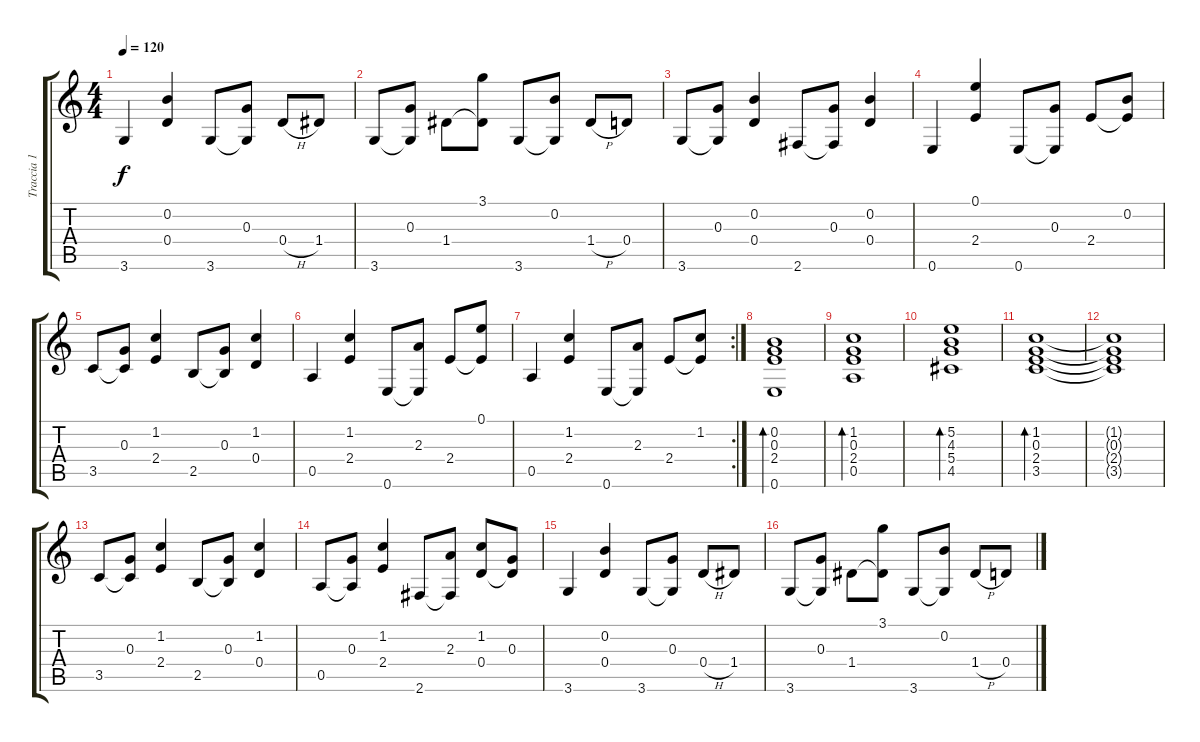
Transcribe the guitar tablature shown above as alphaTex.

\track ("Traccia 1" "Traccia 1") {instrument acousticguitarnylon}
\staff {score tabs}
\tuning (E4 B3 G3 D3 A2 E2) {hide}
\ts (4 4)
\tempo 120
\clef g2
\ks c
3.6.4{dy f} (0.2 0.4).4 3.6.8 (0.3 3.6{t}).8 0.4{h}.8 1.4.8 |
3.6.8 (0.3 3.6{t}).8 1.4.8 (3.1 1.4{t}).8 3.6.8 (0.2 3.6{t}).8 1.4{h}.8 0.4.8 |
3.6.8 (0.3 3.6{t}).8 (0.2 0.4).4 2.6.8 (0.3 2.6{t}).8 (0.2 0.4).4 |
0.6.4 (0.1 2.4).4 0.6.8 (0.3 0.6{t}).8 2.4.8 (0.2 2.4{t}).8 |
3.5.8 (0.3 3.5{t}).8 (1.2 2.4).4 2.5.8 (0.3 2.5{t}).8 (1.2 0.4).4 |
0.5.4 (1.2 2.4).4 0.6.8 (2.3 0.6{t}).8 2.4.8 (0.1 2.4{t}).8 |
\rc 2
0.5.4 (1.2 2.4).4 0.6.8 (2.3 0.6{t}).8 2.4.8 (1.2 2.4{t}).8 |
(0.2 0.3 2.4 0.6).1{bd 480} |
(1.2 0.3 2.4 0.5).1{bd 480} |
(5.2 4.3 5.4 4.5).1{bd 480} |
(1.2 0.3 2.4 3.5).1{bd 480} |
(1.2{t} 0.3{t} 2.4{t} 3.5{t}).1 |
3.5.8 (0.3 3.5{t}).8 (1.2 2.4).4 2.5.8 (0.3 2.5{t}).8 (1.2 0.4).4 |
0.5.8 (0.3 0.5{t}).8 (1.2 2.4).4 2.6.8 (2.3 2.6{t}).8 (1.2 0.4).8 (0.3 0.4{t}).8 |
3.6.4 (0.2 0.4).4 3.6.8 (0.3 3.6{t}).8 0.4{h}.8 1.4.8 |
3.6.8 (0.3 3.6{t}).8 1.4.8 (3.1 1.4{t}).8 3.6.8 (0.2 3.6{t}).8 1.4{h}.8 0.4.8
